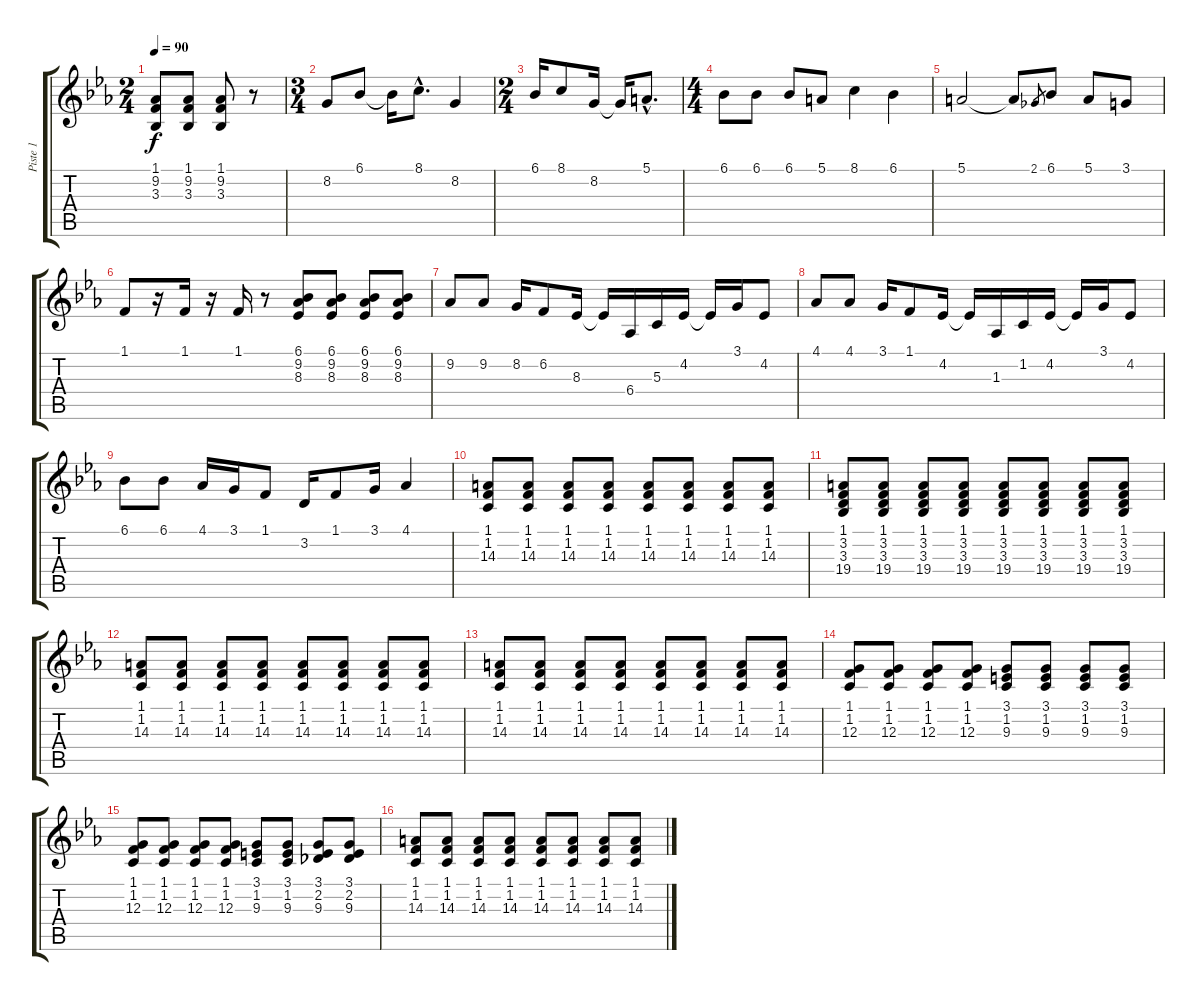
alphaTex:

\track ("Piste 1" "Piste 1") {instrument acousticgrandpiano}
\staff {score tabs}
\tuning (E4 B3 G3 D3 A2 E2) {hide}
\ts (2 4)
\tempo 90
\clef g2
\ks eb
(1.1 9.2 3.3).8{dy f} (1.1 9.2 3.3).8 (1.1 9.2 3.3).8 r.8 |
\ts (3 4)
8.2.8 6.1.8 6.1{t}.16 8.1{hac}.8{d} 8.2.4 |
\ts (2 4)
6.1.16 8.1.8 8.2.16 8.2{t}.16 5.1{hac}.8{d} |
\ts (4 4)
6.1.8 6.1.8 6.1.8 5.1.8 8.1.4 6.1.4 |
5.1.2 5.1{t}.8 2.1.8{gr} 6.1.8 5.1.8 3.1.8 |
1.1.8 r.16 1.1.16 r.16 1.1.16 r.8 (6.1 9.2 8.3).8 (6.1 9.2 8.3).8 (6.1 9.2 8.3).8 (6.1 9.2 8.3).8 |
9.2.8 9.2.8 8.2.16 6.2.8 8.3.16 8.3{t}.16 6.4.16 5.3.16 4.2.16 4.2{t}.16 3.1.16 4.2.8 |
4.1.8 4.1.8 3.1.16 1.1.8 4.2.16 4.2{t}.16 1.3.16 1.2.16 4.2.16 4.2{t}.16 3.1.16 4.2.8 |
6.1.8 6.1.8 4.1.16 3.1.16 1.1.8 3.2.16 1.1.8 3.1.16 4.1.4 |
(1.1 1.2 14.3).8 (1.1 1.2 14.3).8 (1.1 1.2 14.3).8 (1.1 1.2 14.3).8 (1.1 1.2 14.3).8 (1.1 1.2 14.3).8 (1.1 1.2 14.3).8 (1.1 1.2 14.3).8 |
(1.1 3.2 3.3 19.4).8 (1.1 3.2 3.3 19.4).8 (1.1 3.2 3.3 19.4).8 (1.1 3.2 3.3 19.4).8 (1.1 3.2 3.3 19.4).8 (1.1 3.2 3.3 19.4).8 (1.1 3.2 3.3 19.4).8 (1.1 3.2 3.3 19.4).8 |
(1.1 1.2 14.3).8 (1.1 1.2 14.3).8 (1.1 1.2 14.3).8 (1.1 1.2 14.3).8 (1.1 1.2 14.3).8 (1.1 1.2 14.3).8 (1.1 1.2 14.3).8 (1.1 1.2 14.3).8 |
(1.1 1.2 14.3).8 (1.1 1.2 14.3).8 (1.1 1.2 14.3).8 (1.1 1.2 14.3).8 (1.1 1.2 14.3).8 (1.1 1.2 14.3).8 (1.1 1.2 14.3).8 (1.1 1.2 14.3).8 |
(1.1 1.2 12.3).8 (1.1 1.2 12.3).8 (1.1 1.2 12.3).8 (1.1 1.2 12.3).8 (3.1 1.2 9.3).8 (3.1 1.2 9.3).8 (3.1 1.2 9.3).8 (3.1 1.2 9.3).8 |
(1.1 1.2 12.3).8 (1.1 1.2 12.3).8 (1.1 1.2 12.3).8 (1.1 1.2 12.3).8 (3.1 1.2 9.3).8 (3.1 1.2 9.3).8 (3.1 2.2 9.3).8 (3.1 2.2 9.3).8 |
(1.1 1.2 14.3).8 (1.1 1.2 14.3).8 (1.1 1.2 14.3).8 (1.1 1.2 14.3).8 (1.1 1.2 14.3).8 (1.1 1.2 14.3).8 (1.1 1.2 14.3).8 (1.1 1.2 14.3).8
